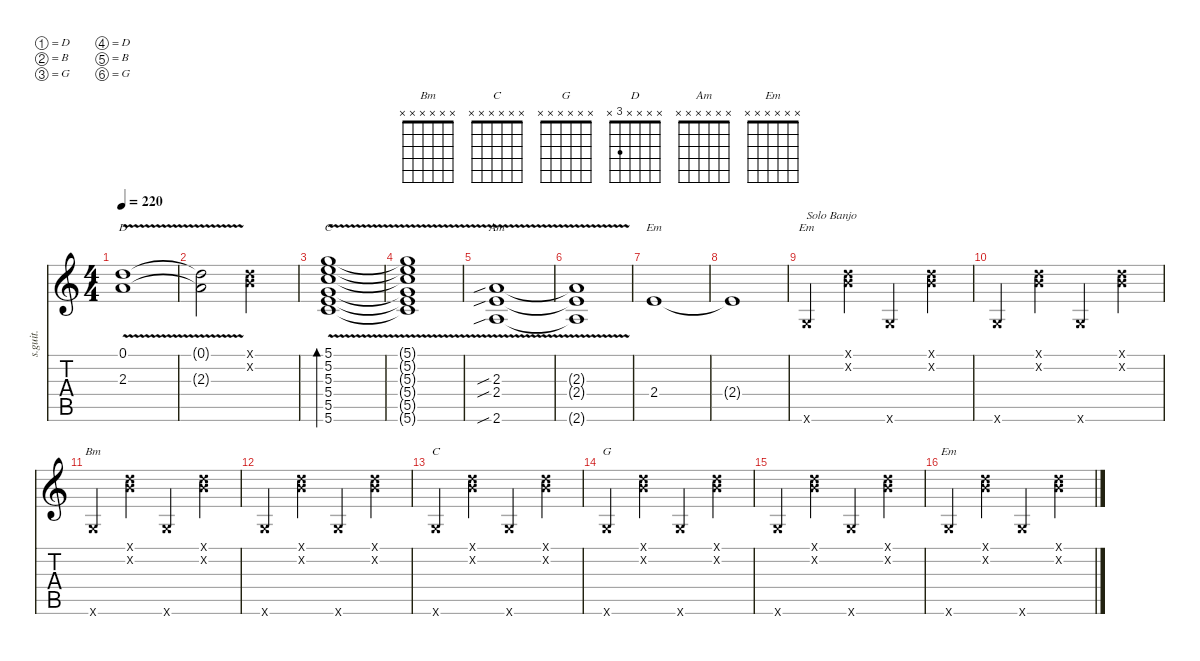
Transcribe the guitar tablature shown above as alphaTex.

\defaultSystemsLayout 4
\hideDynamics
\bracketExtendMode nobrackets
\track ("Dobro" "s.guit.") {instrument acousticguitarsteel}
\staff {score tabs}
\tuning (D4 B3 G3 D3 B2 G2)
\chord ("Bm" x x x x x x)
\chord ("C" x x x x x x)
\chord ("G" x x x x x x)
\chord ("D" x x x x 3 x) {showfingering false}
\chord ("Am" x x x x x x)
\chord ("Em" x x x x x x)
\ts (4 4)
\tempo 220
\clef g2
\ks c
(2.3{v} 0.1).1{ch "D" dy mf beam Down} |
(2.3{t} 0.1{t}).2{beam Down} (0.1{x} 0.2{x}).2{beam Down} |
(5.6 5.5 5.4{v} 5.3 5.2 5.1).1{bd 153 ch "C" beam Up} |
(5.1{t} 5.2{t} 5.3{t} 5.4{t} 5.5{t} 5.6{t}).1{beam Up} |
(2.4{v sib} 2.3{sib} 2.6{sib}).1{ch "Am" beam Up} |
(2.3{t} 2.4{t} 2.6{t}).1{beam Up} |
2.4.1{ch "Em" beam Up} |
2.4{t}.1{beam Up} |
0.6{x}.4{ch "Em" txt "Solo Banjo" beam Up} (0.2{x} 0.1{x}).4{beam Down} 0.6{x}.4{beam Up} (0.2{x} 0.1{x}).4{beam Down} |
0.6{x}.4{beam Up} (0.2{x} 0.1{x}).4{beam Down} 0.6{x}.4{beam Up} (0.2{x} 0.1{x}).4{beam Down} |
0.6{x}.4{ch "Bm" beam Up} (0.2{x} 0.1{x}).4{beam Down} 0.6{x}.4{beam Up} (0.2{x} 0.1{x}).4{beam Down} |
0.6{x}.4{beam Up} (0.2{x} 0.1{x}).4{beam Down} 0.6{x}.4{beam Up} (0.2{x} 0.1{x}).4{beam Down} |
0.6{x}.4{ch "C" beam Up} (0.2{x} 0.1{x}).4{beam Down} 0.6{x}.4{beam Up} (0.2{x} 0.1{x}).4{beam Down} |
0.6{x}.4{ch "G" beam Up} (0.2{x} 0.1{x}).4{beam Down} 0.6{x}.4{beam Up} (0.2{x} 0.1{x}).4{beam Down} |
0.6{x}.4{beam Up} (0.2{x} 0.1{x}).4{beam Down} 0.6{x}.4{beam Up} (0.2{x} 0.1{x}).4{beam Down} |
0.6{x}.4{ch "Em" beam Up} (0.2{x} 0.1{x}).4{beam Down} 0.6{x}.4{beam Up} (0.2{x} 0.1{x}).4{beam Down}
